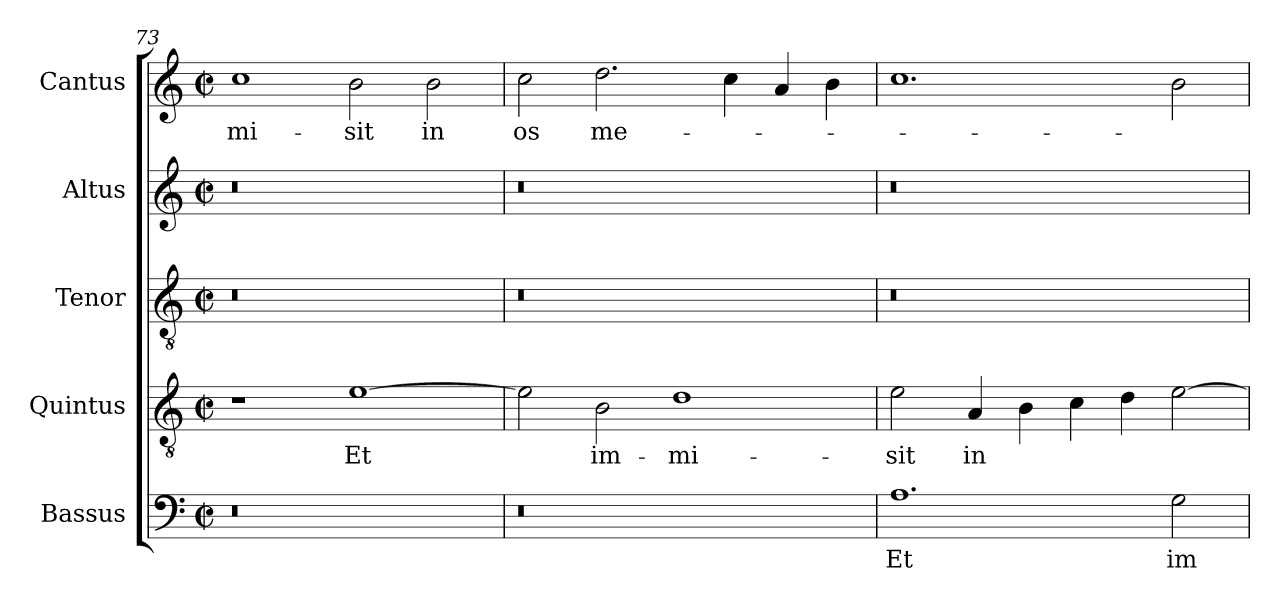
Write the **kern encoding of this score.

**kern	**text	**kern	**text	**kern	**kern	**kern	**text
*part5	*part5	*part4	*part4	*part3	*part2	*part1	*part1
*staff5	*staff5	*staff4	*staff4	*staff3	*staff2	*staff1	*staff1
*I"Bassus	*	*I"Quintus	*	*I"Tenor	*I"Altus	*I"Cantus	*
*clefF4	*	*clefGv2	*	*clefGv2	*clefG2	*clefG2	*
*M2/2	*	*M2/2	*	*M2/2	*M2/2	*M2/2	*
*met(c|)	*	*met(c|)	*	*met(c|)	*met(c|)	*met(c|)	*
=73	=73	=73	=73	=73	=73	=73	=73
!	!	!	!	!	!	!	!LO:LY:b:cj
0r	.	1r	.	0r	0r	1cc	-mi-
!	!	!	!LO:LY:b:cj	!	!	!	!LO:LY:b:cj
.	.	[>1e	Et	.	.	2b\	-sit
!	!	!	!	!	!	!	!LO:LY:b:cj
.	.	.	.	.	.	2b\	in
=74	=74	=74	=74	=74	=74	=74	=74
!	!	!	!	!	!	!	!LO:LY:b:cj
0r	.	2e\]	.	0r	0r	2cc\	os
!	!	!	!LO:LY:b:cj	!	!	!	!LO:LY:b
.	.	2B\	im-	.	.	2.dd\	me-
!	!	!	!LO:LY:b:cj	!	!	!	!
.	.	1d	-mi-	.	.	.	.
.	.	.	.	.	.	4cc\	.
.	.	.	.	.	.	4a/	.
.	.	.	.	.	.	4b\	.
=75	=75	=75	=75	=75	=75	=75	=75
!	!LO:LY:b:cj	!	!LO:LY:b:cj	!	!	!	!
1.A	Et	2e\	-sit	0r	0r	1.cc	.
!	!	!	!LO:LY:b:cj	!	!	!	!
.	.	4A/	in	.	.	.	.
.	.	4B\	.	.	.	.	.
.	.	4c\	.	.	.	.	.
.	.	4d\	.	.	.	.	.
!	!LO:LY:b:cj	!	!	!	!	!	!
2G\	im	[>2e\	.	.	.	2b\	.
=	=	=	=	=	=	=	=
*-	*-	*-	*-	*-	*-	*-	*-
